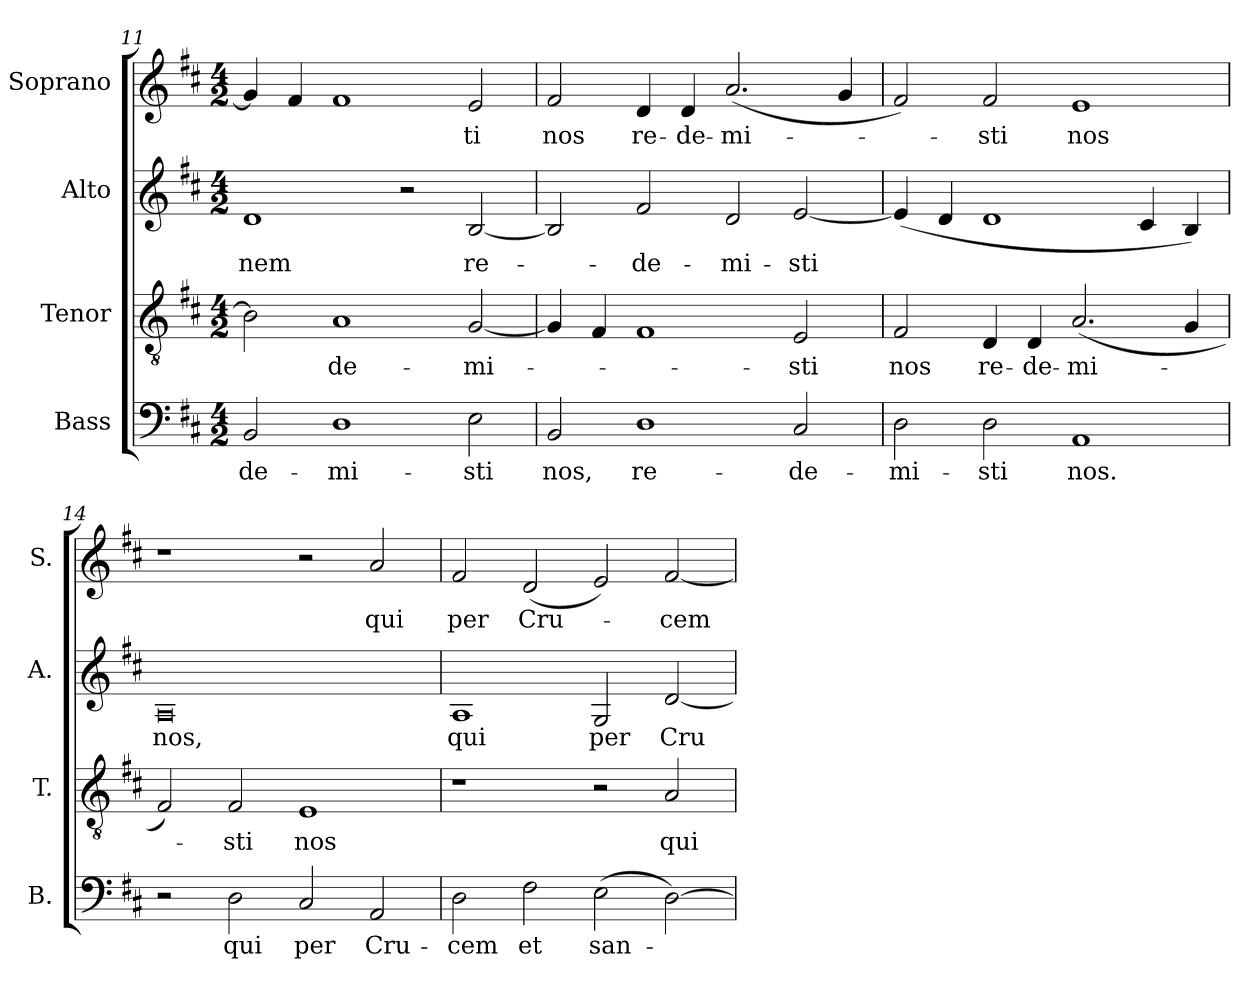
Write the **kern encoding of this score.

**kern	**text	**kern	**text	**kern	**text	**kern	**text
*part4	*part4	*part3	*part3	*part2	*part2	*part1	*part1
*staff4	*staff4	*staff3	*staff3	*staff2	*staff2	*staff1	*staff1
*I"Bass	*	*I"Tenor	*	*I"Alto	*	*I"Soprano	*
*I'B.	*	*I'T.	*	*I'A.	*	*I'S.	*
*clefF4	*	*clefGv2	*	*clefG2	*	*clefG2	*
*	*	*ITrd7c12	*	*	*	*	*
*k[f#c#]	*	*k[f#c#]	*	*k[f#c#]	*	*k[f#c#]	*
*D:	*	*D:	*	*D:	*	*D:	*
*M4/2	*	*M4/2	*	*M4/2	*	*M4/2	*
=11	=11	=11	=11	=11	=11	=11	=11
!	!LO:LY:b:color=#000000	!	!	!	!	!	!
!	!	!	!	!	!LO:LY:b:color=#000000	!	!
2BBi/	-de-	2BBi\]	.	1di	-nem	4gi/]	.
.	.	.	.	.	.	4f#i/	.
!	!LO:LY:b:color=#000000	!	!	!	!	!	!
!	!	!	!LO:LY:b:color=#000000	!	!	!	!
1Di	-mi-	1AAi	-de-	.	.	1f#i	.
.	.	.	.	2r	.	.	.
!	!LO:LY:b:color=#000000	!	!	!	!	!	!
!	!	!	!LO:LY:b:color=#000000	!	!	!	!
!	!	!	!	!	!LO:LY:b:color=#000000	!	!
!	!	!	!	!	!	!	!LO:LY:b:color=#000000
2Ei\	-sti	[2GGi/	-mi-	[2Bi/	re-	2ei/	-ti
=12	=12	=12	=12	=12	=12	=12	=12
!	!LO:LY:b:color=#000000	!	!	!	!	!	!
!	!	!	!	!	!	!	!LO:LY:b:color=#000000
2BBi/	nos,	4GGi/]	.	2Bi/]	.	2f#i/	nos
.	.	4FF#i/	.	.	.	.	.
!	!LO:LY:b:color=#000000	!	!	!	!	!	!
!	!	!	!	!	!LO:LY:b:color=#000000	!	!
!	!	!	!	!	!	!	!LO:LY:b:color=#000000
1Di	re-	1FF#i	.	2f#i/	-de-	4di/	re-
!	!	!	!	!	!	!	!LO:LY:b:color=#000000
.	.	.	.	.	.	4di/	-de-
!	!	!	!	!	!LO:LY:b:color=#000000	!	!
!	!	!	!	!	!	!	!LO:LY:b:color=#000000
.	.	.	.	2di/	-mi-	(2.ai/	-mi-
!	!LO:LY:b:color=#000000	!	!	!	!	!	!
!	!	!	!LO:LY:b:color=#000000	!	!	!	!
!	!	!	!	!	!LO:LY:b:color=#000000	!	!
2C#i/	-de-	2EEi/	-sti	[2ei/	-sti	.	.
.	.	.	.	.	.	4gi/	.
=13	=13	=13	=13	=13	=13	=13	=13
!	!LO:LY:b:color=#000000	!	!	!	!	!	!
!	!	!	!LO:LY:b:color=#000000	!	!	!	!
2Di\	-mi-	2FF#i/	nos	(4ei/]	.	2f#i/)	.
.	.	.	.	4di/	.	.	.
!	!LO:LY:b:color=#000000	!	!	!	!	!	!
!	!	!	!LO:LY:b:color=#000000	!	!	!	!
!	!	!	!	!	!	!	!LO:LY:b:color=#000000
2Di\	-sti	4DDi/	re-	1di	.	2f#i/	-sti
!	!	!	!LO:LY:b:color=#000000	!	!	!	!
.	.	4DDi/	-de-	.	.	.	.
!	!LO:LY:b:color=#000000	!	!	!	!	!	!
!	!	!	!LO:LY:b:color=#000000	!	!	!	!
!	!	!	!	!	!	!	!LO:LY:b:color=#000000
1AAi	nos.	(2.AAi/	-mi-	.	.	1ei	nos
.	.	.	.	4c#i/	.	.	.
.	.	4GGi/	.	4Bi/)	.	.	.
=14	=14	=14	=14	=14	=14	=14	=14
!	!	!	!	!	!LO:LY:b:color=#000000	!	!
2r	.	2FF#i/)	.	0Ai	nos,	1r	.
!	!LO:LY:b:color=#000000	!	!	!	!	!	!
!	!	!	!LO:LY:b:color=#000000	!	!	!	!
2Di\	qui	2FF#i/	-sti	.	.	.	.
!	!LO:LY:b:color=#000000	!	!	!	!	!	!
!	!	!	!LO:LY:b:color=#000000	!	!	!	!
2C#i/	per	1EEi	nos	.	.	2r	.
!	!LO:LY:b:color=#000000	!	!	!	!	!	!
!	!	!	!	!	!	!	!LO:LY:b:color=#000000
2AAi/	Cru-	.	.	.	.	2ai/	qui
=15	=15	=15	=15	=15	=15	=15	=15
!	!LO:LY:b:color=#000000	!	!	!	!	!	!
!	!	!	!	!	!LO:LY:b:color=#000000	!	!
!	!	!	!	!	!	!	!LO:LY:b:color=#000000
2Di\	-cem	1r	.	1Ai	qui	2f#i/	per
!	!LO:LY:b:color=#000000	!	!	!	!	!	!
!	!	!	!	!	!	!	!LO:LY:b:color=#000000
2F#i\	et	.	.	.	.	(2di/	Cru-
!	!LO:LY:b:color=#000000	!	!	!	!	!	!
!	!	!	!	!	!LO:LY:b:color=#000000	!	!
(2Ei\	san-	2r	.	2Gi/	per	2ei/)	.
!	!	!	!LO:LY:b:color=#000000	!	!	!	!
!	!	!	!	!	!LO:LY:b:color=#000000	!	!
!	!	!	!	!	!	!	!LO:LY:b:color=#000000
[2Di\)	.	2AAi/	qui	[2di/	Cru-	[2f#i/	-cem
=	=	=	=	=	=	=	=
*-	*-	*-	*-	*-	*-	*-	*-
